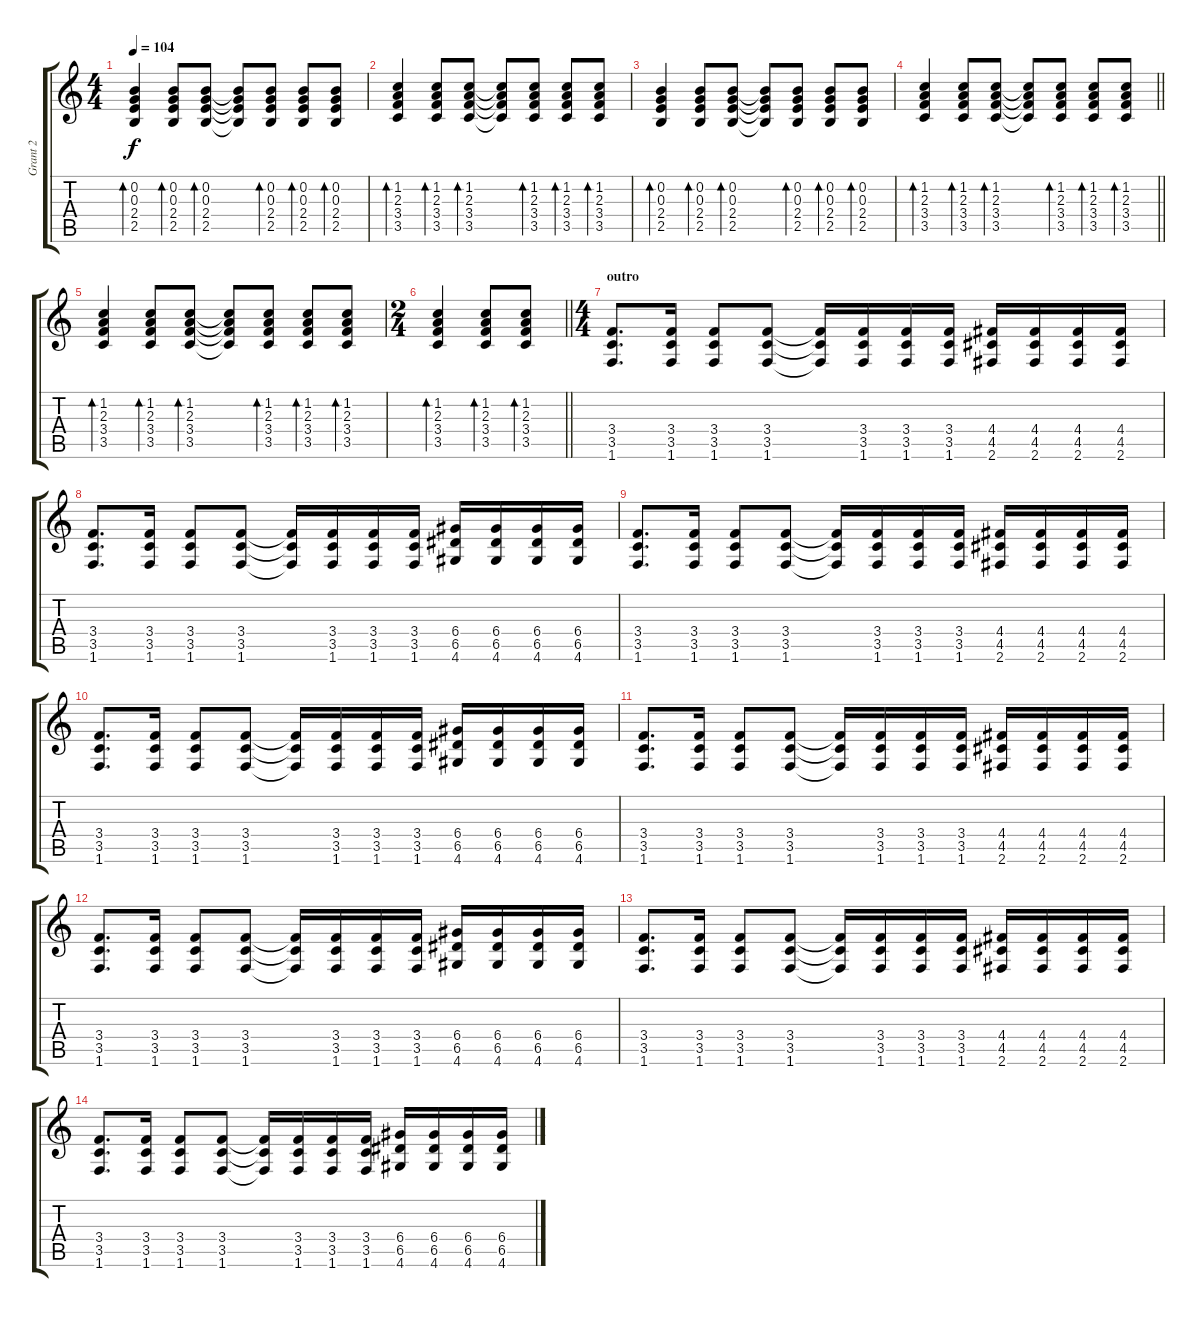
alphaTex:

\track ("Grant 2" "Grant 2") {instrument overdrivenguitar}
\staff {score tabs}
\tuning (E4 B3 G3 D3 A2 E2) {hide}
\ts (4 4)
\tempo 104
\clef g2
\ks c
(0.2 0.3 2.4 2.5).4{bd 60 dy f} (0.2 0.3 2.4 2.5).8{bd 60} (0.2 0.3 2.4 2.5).8{bd 60} (0.2{t} 0.3{t} 2.4{t} 2.5{t}).8 (0.2 0.3 2.4 2.5).8{bd 60} (0.2 0.3 2.4 2.5).8{bd 60} (0.2 0.3 2.4 2.5).8{bd 60} |
(1.2 2.3 3.4 3.5).4{bd 60} (1.2 2.3 3.4 3.5).8{bd 60} (1.2 2.3 3.4 3.5).8{bd 60} (1.2{t} 2.3{t} 3.4{t} 3.5{t}).8 (1.2 2.3 3.4 3.5).8{bd 60} (1.2 2.3 3.4 3.5).8{bd 60} (1.2 2.3 3.4 3.5).8{bd 60} |
(0.2 0.3 2.4 2.5).4{bd 60} (0.2 0.3 2.4 2.5).8{bd 60} (0.2 0.3 2.4 2.5).8{bd 60} (0.2{t} 0.3{t} 2.4{t} 2.5{t}).8 (0.2 0.3 2.4 2.5).8{bd 60} (0.2 0.3 2.4 2.5).8{bd 60} (0.2 0.3 2.4 2.5).8{bd 60} |
\barLineRight lightlight
(1.2 2.3 3.4 3.5).4{bd 60} (1.2 2.3 3.4 3.5).8{bd 60} (1.2 2.3 3.4 3.5).8{bd 60} (1.2{t} 2.3{t} 3.4{t} 3.5{t}).8 (1.2 2.3 3.4 3.5).8{bd 60} (1.2 2.3 3.4 3.5).8{bd 60} (1.2 2.3 3.4 3.5).8{bd 60} |
(1.2 2.3 3.4 3.5).4{bd 60} (1.2 2.3 3.4 3.5).8{bd 60} (1.2 2.3 3.4 3.5).8{bd 60} (1.2{t} 2.3{t} 3.4{t} 3.5{t}).8 (1.2 2.3 3.4 3.5).8{bd 60} (1.2 2.3 3.4 3.5).8{bd 60} (1.2 2.3 3.4 3.5).8{bd 60} |
\ts (2 4)
\barLineRight lightlight
(1.2 2.3 3.4 3.5).4{bd 60} (1.2 2.3 3.4 3.5).8{bd 60} (1.2 2.3 3.4 3.5).8{bd 60} |
\ts (4 4)
\section ("" "outro")
(3.4 3.5 1.6).8{d instrument overdrivenguitar} (3.4 3.5 1.6).16 (3.4 3.5 1.6).8 (3.4 3.5 1.6).8 (3.4{t} 3.5{t} 1.6{t}).16 (3.4 3.5 1.6).16 (3.4 3.5 1.6).16 (3.4 3.5 1.6).16 (4.4 4.5 2.6).16 (4.4 4.5 2.6).16 (4.4 4.5 2.6).16 (4.4 4.5 2.6).16 |
(3.4 3.5 1.6).8{d} (3.4 3.5 1.6).16 (3.4 3.5 1.6).8 (3.4 3.5 1.6).8 (3.4{t} 3.5{t} 1.6{t}).16 (3.4 3.5 1.6).16 (3.4 3.5 1.6).16 (3.4 3.5 1.6).16 (6.4 6.5 4.6).16 (6.4 6.5 4.6).16 (6.4 6.5 4.6).16 (6.4 6.5 4.6).16 |
(3.4 3.5 1.6).8{d} (3.4 3.5 1.6).16 (3.4 3.5 1.6).8 (3.4 3.5 1.6).8 (3.4{t} 3.5{t} 1.6{t}).16 (3.4 3.5 1.6).16 (3.4 3.5 1.6).16 (3.4 3.5 1.6).16 (4.4 4.5 2.6).16 (4.4 4.5 2.6).16 (4.4 4.5 2.6).16 (4.4 4.5 2.6).16 |
(3.4 3.5 1.6).8{d} (3.4 3.5 1.6).16 (3.4 3.5 1.6).8 (3.4 3.5 1.6).8 (3.4{t} 3.5{t} 1.6{t}).16 (3.4 3.5 1.6).16 (3.4 3.5 1.6).16 (3.4 3.5 1.6).16 (6.4 6.5 4.6).16 (6.4 6.5 4.6).16 (6.4 6.5 4.6).16 (6.4 6.5 4.6).16 |
(3.4 3.5 1.6).8{d} (3.4 3.5 1.6).16 (3.4 3.5 1.6).8 (3.4 3.5 1.6).8 (3.4{t} 3.5{t} 1.6{t}).16 (3.4 3.5 1.6).16 (3.4 3.5 1.6).16 (3.4 3.5 1.6).16 (4.4 4.5 2.6).16 (4.4 4.5 2.6).16 (4.4 4.5 2.6).16 (4.4 4.5 2.6).16 |
(3.4 3.5 1.6).8{d} (3.4 3.5 1.6).16 (3.4 3.5 1.6).8 (3.4 3.5 1.6).8 (3.4{t} 3.5{t} 1.6{t}).16 (3.4 3.5 1.6).16 (3.4 3.5 1.6).16 (3.4 3.5 1.6).16 (6.4 6.5 4.6).16 (6.4 6.5 4.6).16 (6.4 6.5 4.6).16 (6.4 6.5 4.6).16 |
(3.4 3.5 1.6).8{d} (3.4 3.5 1.6).16 (3.4 3.5 1.6).8 (3.4 3.5 1.6).8 (3.4{t} 3.5{t} 1.6{t}).16 (3.4 3.5 1.6).16 (3.4 3.5 1.6).16 (3.4 3.5 1.6).16 (4.4 4.5 2.6).16 (4.4 4.5 2.6).16 (4.4 4.5 2.6).16 (4.4 4.5 2.6).16 |
(3.4 3.5 1.6).8{d} (3.4 3.5 1.6).16 (3.4 3.5 1.6).8 (3.4 3.5 1.6).8 (3.4{t} 3.5{t} 1.6{t}).16 (3.4 3.5 1.6).16 (3.4 3.5 1.6).16 (3.4 3.5 1.6).16 (6.4 6.5 4.6).16 (6.4 6.5 4.6).16 (6.4 6.5 4.6).16 (6.4 6.5 4.6).16
